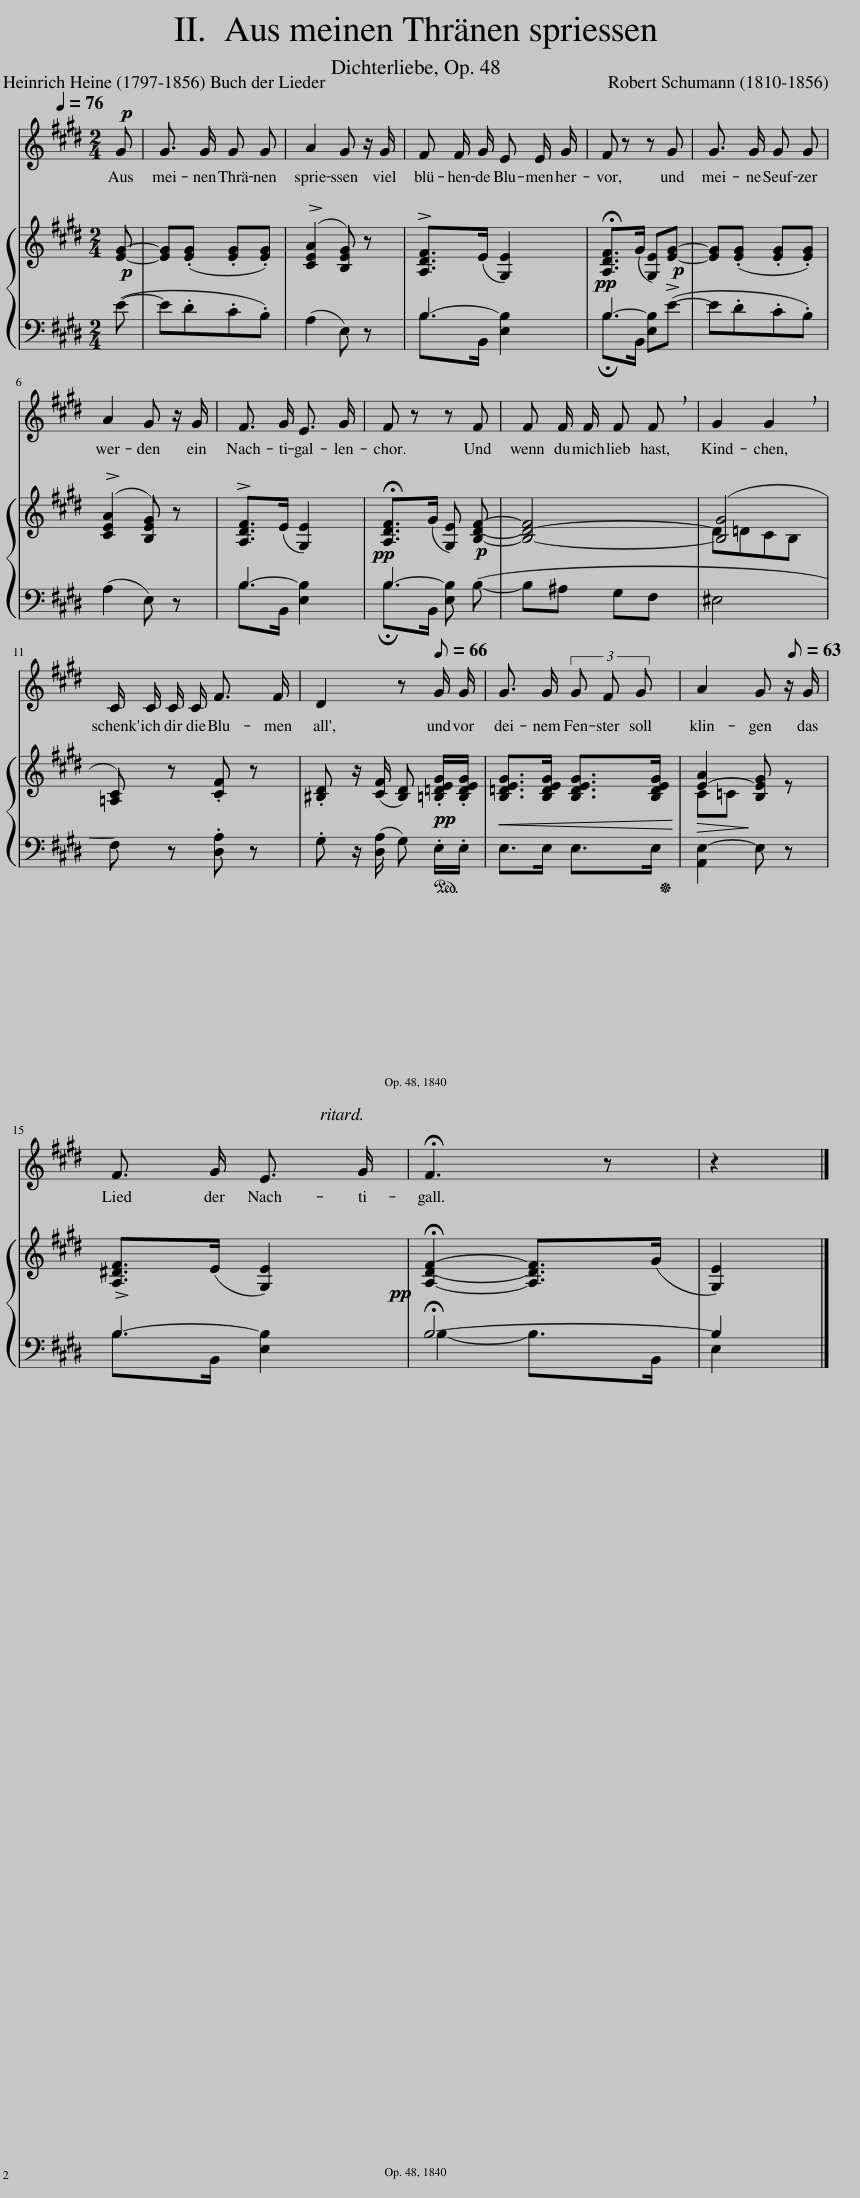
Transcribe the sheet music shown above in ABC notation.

X:1
%%score 1 { ( 2 5 ) | ( 3 4 ) }
L:1/8
Q:1/4=76
M:2/4
I:linebreak $
K:E
V:1 treble
V:2 treble
V:5 treble
V:3 bass
V:4 bass
V:1
!p! G | G3/2 G/ G G | A2 G z/ G/ | F F/ G/ E E/ G/ | F z z G | %5
 G3/2 G/ G G |$ A2 G z/ G/ | F3/2 G/ E3/2 G/ | F z z F | F F/ F/ F !breath!F | %10
 G2 !breath!G2 |$ C/ C/ C/ C/ F3/2 F/ | D2 z[Q:1/8=66] G/ G/ | G3/2 G/ (3G F G | A2 G z/[Q:1/8=63] G/ |$ %15
 F3/2 G/ E3/2 G/ | !fermata!F3 z | z2 |] %18
V:2
!p! [EG]- | [EG](.[EG] .[EG].[EG]) | (!>![CEA]2 [B,EG]) z | !>![A,DF]>(E [G,E]2) |!pp! !fermata![A,DF]>(G [G,E])!p![EG]- | %5
 [EG](.[EG] .[EG].[EG]) |$ (!>![CEA]2 [B,EG]) z | !>![A,DF]>(E [G,E]2) |!pp! !fermata![A,DF]>(G [G,E])!p! [B,DF]- | [B,-D-F]4 | %10
 ([B,G]4 |$ [=A,C]) z .[CF] z | .[^B,D] z/ ([CF]/ [B,D])!pp! .[=B,=DEG]/.[B,DEG]/ |!<(! [B,=DEG]>[B,DEG] [B,DEG]>[B,DEG]!<)! |!>(! [E-A]2!>)! [B,EG] z |$ %15
 [A,^DF]>(E [G,E]2) |!pp! !fermata![A,DF]2- [A,DF]>(G | [G,E]2) |] %18
V:3
 (E- | E.D.C.B,) | (A,2 E,) z | B,>B,, [E,B,]2 | !fermata!B,>B,, [E,B,](!>!E- | %5
 E.D.C.B,) |$ (A,2 E,) z | B,>B,, [E,B,]2 | !fermata!B,>B,, [E,B,] (B,- | B,^A, G,F, | %10
 ^E,4 |$ F,) z .[D,A,] z | .G, z/ ([D,A,]/ G,)!ped! .E,/.E,/ | E,>E, E,>E,!ped-up! | [A,,E,-]2 E, z |$ %15
 B,>B,, [E,B,]2 | !fermata!B,4- | B,2 |] %18
V:4
 x | x4 | x4 | x2- x2 | x2- x2 | %5
 x4 |$ x4 | x2- x2 | x2- x x | x4 | %10
 x4 |$ x4 | x4 | x4 | x4 |$ %15
 !>!x2- x2 | B,2- B,>B,, | E,2 |] %18
V:5
 x | x4 | x4 | x4 | x4 | %5
 x4 |$ x4 | x4 | x4 | x4 | %10
 D=DCB, |$ x4 | x4 | x4 | C=C x2 |$ %15
 x4 | x4 | x2 |] %18
